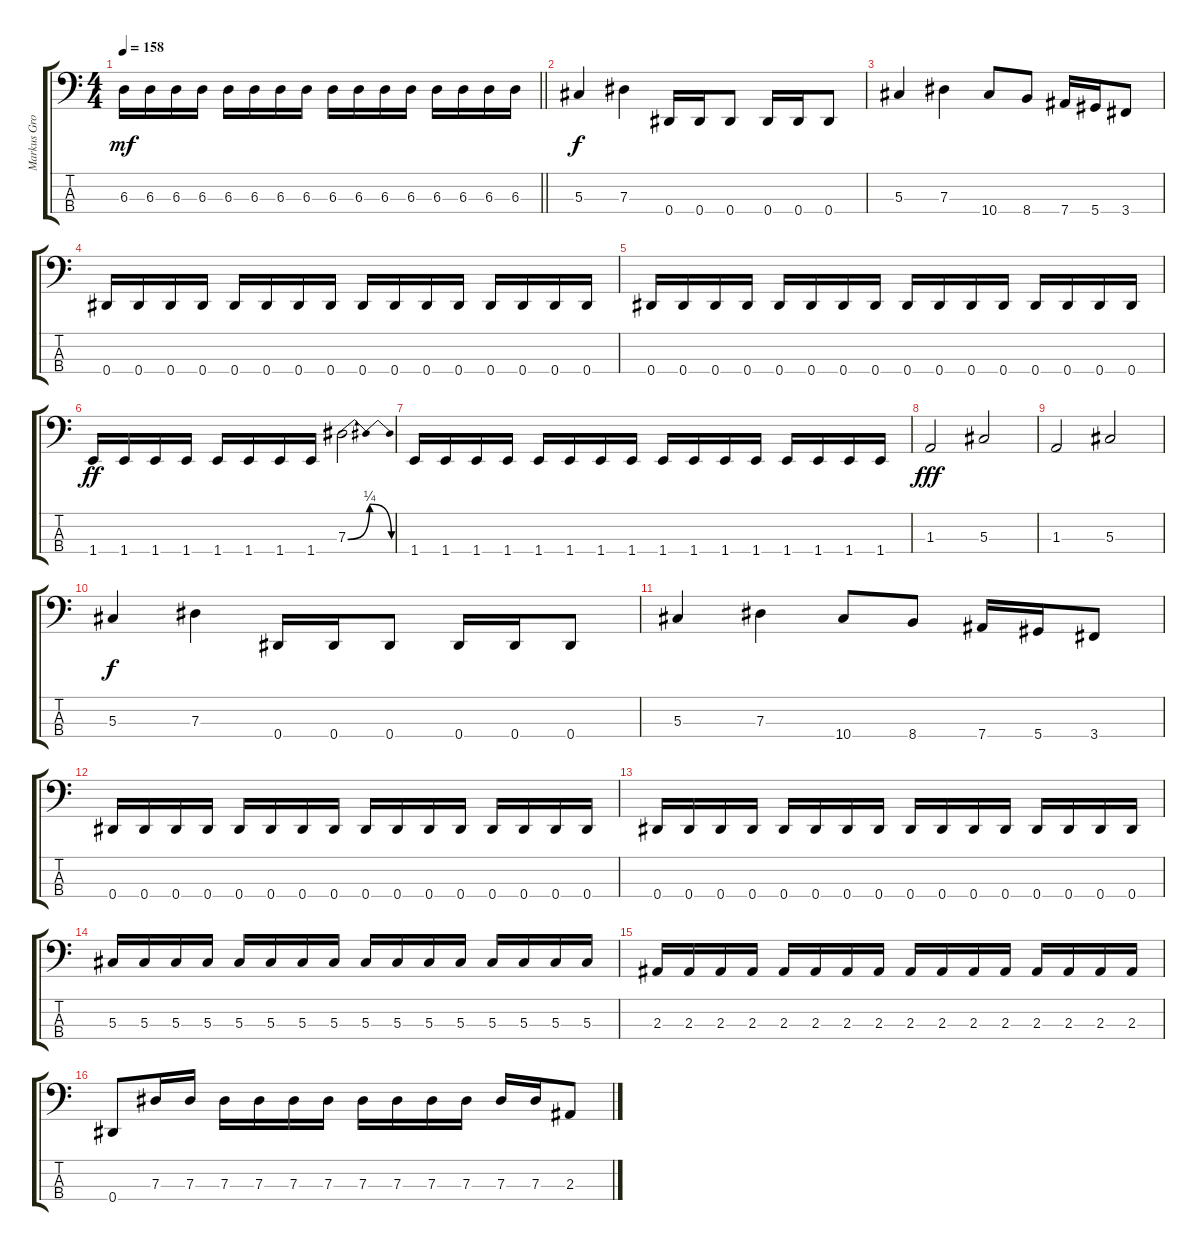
\track ("Markus Grosskopf" "Markus Gro") {instrument electricbasspick}
\staff {score tabs}
\tuning (Gb2 Db2 Ab1 Eb1) {hide}
\ts (4 4)
\tempo 158
\clef f4
\barLineRight lightlight
\ks c
6.3.16{dy mf} 6.3.16 6.3.16 6.3.16 6.3.16 6.3.16 6.3.16 6.3.16 6.3.16 6.3.16 6.3.16 6.3.16 6.3.16 6.3.16 6.3.16 6.3.16 |
\section ("" "")
5.3.4{dy f} 7.3.4 0.4.16 0.4.16 0.4.8 0.4.16 0.4.16 0.4.8 |
5.3.4 7.3.4 10.4.8 8.4.8 7.4.16 5.4.16 3.4.8 |
0.4.16 0.4.16 0.4.16 0.4.16 0.4.16 0.4.16 0.4.16 0.4.16 0.4.16 0.4.16 0.4.16 0.4.16 0.4.16 0.4.16 0.4.16 0.4.16 |
0.4.16 0.4.16 0.4.16 0.4.16 0.4.16 0.4.16 0.4.16 0.4.16 0.4.16 0.4.16 0.4.16 0.4.16 0.4.16 0.4.16 0.4.16 0.4.16 |
1.4.16{dy ff} 1.4.16 1.4.16 1.4.16 1.4.16 1.4.16 1.4.16 1.4.16 7.3{be (bendrelease 0 0 15 1 45 1 60 0)}.2 |
1.4.16 1.4.16 1.4.16 1.4.16 1.4.16 1.4.16 1.4.16 1.4.16 1.4.16 1.4.16 1.4.16 1.4.16 1.4.16 1.4.16 1.4.16 1.4.16 |
1.3.2{dy fff} 5.3.2 |
1.3.2 5.3.2 |
5.3.4{dy f} 7.3.4 0.4.16 0.4.16 0.4.8 0.4.16 0.4.16 0.4.8 |
5.3.4 7.3.4 10.4.8 8.4.8 7.4.16 5.4.16 3.4.8 |
0.4.16 0.4.16 0.4.16 0.4.16 0.4.16 0.4.16 0.4.16 0.4.16 0.4.16 0.4.16 0.4.16 0.4.16 0.4.16 0.4.16 0.4.16 0.4.16 |
0.4.16 0.4.16 0.4.16 0.4.16 0.4.16 0.4.16 0.4.16 0.4.16 0.4.16 0.4.16 0.4.16 0.4.16 0.4.16 0.4.16 0.4.16 0.4.16 |
5.3.16 5.3.16 5.3.16 5.3.16 5.3.16 5.3.16 5.3.16 5.3.16 5.3.16 5.3.16 5.3.16 5.3.16 5.3.16 5.3.16 5.3.16 5.3.16 |
2.3.16 2.3.16 2.3.16 2.3.16 2.3.16 2.3.16 2.3.16 2.3.16 2.3.16 2.3.16 2.3.16 2.3.16 2.3.16 2.3.16 2.3.16 2.3.16 |
0.4.8 7.3.16 7.3.16 7.3.16 7.3.16 7.3.16 7.3.16 7.3.16 7.3.16 7.3.16 7.3.16 7.3.16 7.3.16 2.3.8
